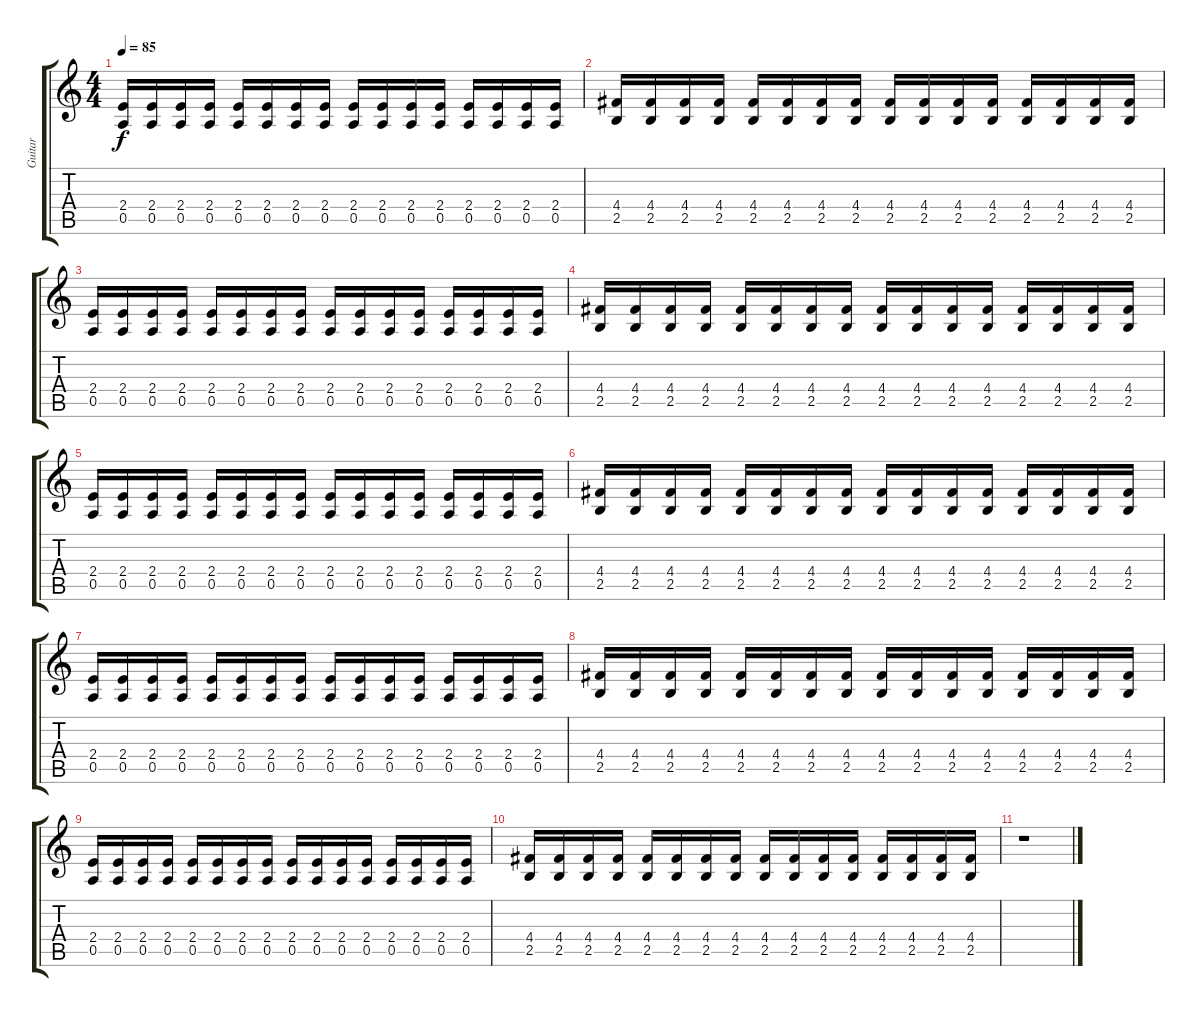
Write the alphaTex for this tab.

\track ("Guitar" "Guitar") {instrument electricguitarclean}
\staff {score tabs}
\tuning (E4 B3 G3 D3 A2 D2) {hide}
\ts (4 4)
\tempo 85
\clef g2
\ks c
(2.4 0.5).16{dy f} (2.4 0.5).16 (2.4 0.5).16 (2.4 0.5).16 (2.4 0.5).16 (2.4 0.5).16 (2.4 0.5).16 (2.4 0.5).16 (2.4 0.5).16 (2.4 0.5).16 (2.4 0.5).16 (2.4 0.5).16 (2.4 0.5).16 (2.4 0.5).16 (2.4 0.5).16 (2.4 0.5).16 |
(4.4 2.5).16{instrument distortionguitar} (4.4 2.5).16 (4.4 2.5).16 (4.4 2.5).16 (4.4 2.5).16 (4.4 2.5).16 (4.4 2.5).16 (4.4 2.5).16 (4.4 2.5).16 (4.4 2.5).16 (4.4 2.5).16 (4.4 2.5).16 (4.4 2.5).16 (4.4 2.5).16 (4.4 2.5).16 (4.4 2.5).16 |
(2.4 0.5).16 (2.4 0.5).16 (2.4 0.5).16 (2.4 0.5).16 (2.4 0.5).16 (2.4 0.5).16 (2.4 0.5).16 (2.4 0.5).16 (2.4 0.5).16 (2.4 0.5).16 (2.4 0.5).16 (2.4 0.5).16 (2.4 0.5).16 (2.4 0.5).16 (2.4 0.5).16 (2.4 0.5).16 |
(4.4 2.5).16{instrument distortionguitar} (4.4 2.5).16 (4.4 2.5).16 (4.4 2.5).16 (4.4 2.5).16 (4.4 2.5).16 (4.4 2.5).16 (4.4 2.5).16 (4.4 2.5).16 (4.4 2.5).16 (4.4 2.5).16 (4.4 2.5).16 (4.4 2.5).16 (4.4 2.5).16 (4.4 2.5).16 (4.4 2.5).16 |
(2.4 0.5).16 (2.4 0.5).16 (2.4 0.5).16 (2.4 0.5).16 (2.4 0.5).16 (2.4 0.5).16 (2.4 0.5).16 (2.4 0.5).16 (2.4 0.5).16 (2.4 0.5).16 (2.4 0.5).16 (2.4 0.5).16 (2.4 0.5).16 (2.4 0.5).16 (2.4 0.5).16 (2.4 0.5).16 |
(4.4 2.5).16{instrument distortionguitar} (4.4 2.5).16 (4.4 2.5).16 (4.4 2.5).16 (4.4 2.5).16 (4.4 2.5).16 (4.4 2.5).16 (4.4 2.5).16 (4.4 2.5).16 (4.4 2.5).16 (4.4 2.5).16 (4.4 2.5).16 (4.4 2.5).16 (4.4 2.5).16 (4.4 2.5).16 (4.4 2.5).16 |
(2.4 0.5).16 (2.4 0.5).16 (2.4 0.5).16 (2.4 0.5).16 (2.4 0.5).16 (2.4 0.5).16 (2.4 0.5).16 (2.4 0.5).16 (2.4 0.5).16 (2.4 0.5).16 (2.4 0.5).16 (2.4 0.5).16 (2.4 0.5).16 (2.4 0.5).16 (2.4 0.5).16 (2.4 0.5).16 |
(4.4 2.5).16{instrument distortionguitar} (4.4 2.5).16 (4.4 2.5).16 (4.4 2.5).16 (4.4 2.5).16 (4.4 2.5).16 (4.4 2.5).16 (4.4 2.5).16 (4.4 2.5).16 (4.4 2.5).16 (4.4 2.5).16 (4.4 2.5).16 (4.4 2.5).16 (4.4 2.5).16 (4.4 2.5).16 (4.4 2.5).16 |
(2.4 0.5).16 (2.4 0.5).16 (2.4 0.5).16 (2.4 0.5).16 (2.4 0.5).16 (2.4 0.5).16 (2.4 0.5).16 (2.4 0.5).16 (2.4 0.5).16 (2.4 0.5).16 (2.4 0.5).16 (2.4 0.5).16 (2.4 0.5).16 (2.4 0.5).16 (2.4 0.5).16 (2.4 0.5).16 |
(4.4 2.5).16{instrument distortionguitar} (4.4 2.5).16 (4.4 2.5).16 (4.4 2.5).16 (4.4 2.5).16 (4.4 2.5).16 (4.4 2.5).16 (4.4 2.5).16 (4.4 2.5).16 (4.4 2.5).16 (4.4 2.5).16 (4.4 2.5).16 (4.4 2.5).16 (4.4 2.5).16 (4.4 2.5).16 (4.4 2.5).16 |
r.1
